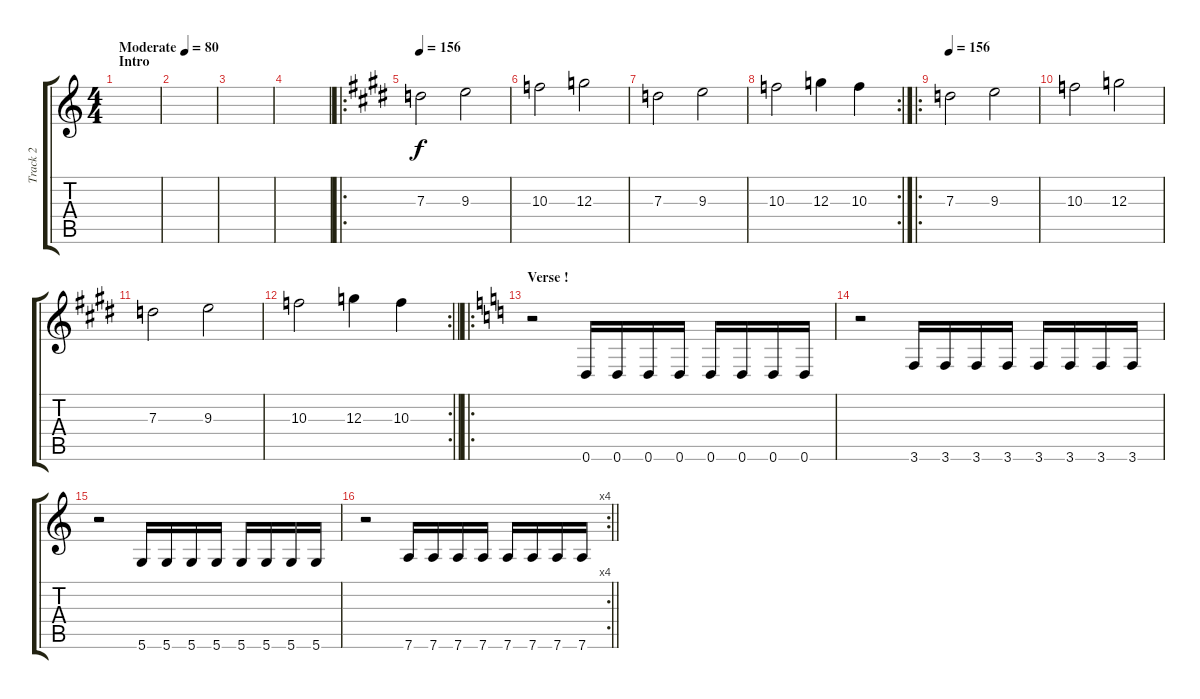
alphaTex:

\track ("Track 2" "Track 2") {instrument distortionguitar}
\staff {score tabs}
\tuning (E4 B3 G3 D3 A2 D2) {hide}
\ts (4 4)
\section ("" "Intro")
\tempo (80 "Moderate")
\tempo 156
\tempo (80 "Moderate")
\clef g2
\ks c
|
|
|
|
\ro
\tempo 156
\ks c#minor
7.3.2 9.3.2 |
10.3.2 12.3.2 |
7.3.2 9.3.2 |
\rc 2
10.3.2 12.3.4 10.3.4 |
\ro
\tempo 156
7.3.2 9.3.2 |
10.3.2 12.3.2 |
7.3.2 9.3.2 |
\rc 2
\barLineRight lightlight
10.3.2 12.3.4 10.3.4 |
\ro
\section ("" "Verse !")
\ks c
r.2 0.6.16 0.6.16 0.6.16 0.6.16 0.6.16 0.6.16 0.6.16 0.6.16 |
r.2 3.6.16 3.6.16 3.6.16 3.6.16 3.6.16 3.6.16 3.6.16 3.6.16 |
r.2 5.6.16 5.6.16 5.6.16 5.6.16 5.6.16 5.6.16 5.6.16 5.6.16 |
\rc 4
\barLineRight lightlight
r.2 7.6.16 7.6.16 7.6.16 7.6.16 7.6.16 7.6.16 7.6.16 7.6.16
